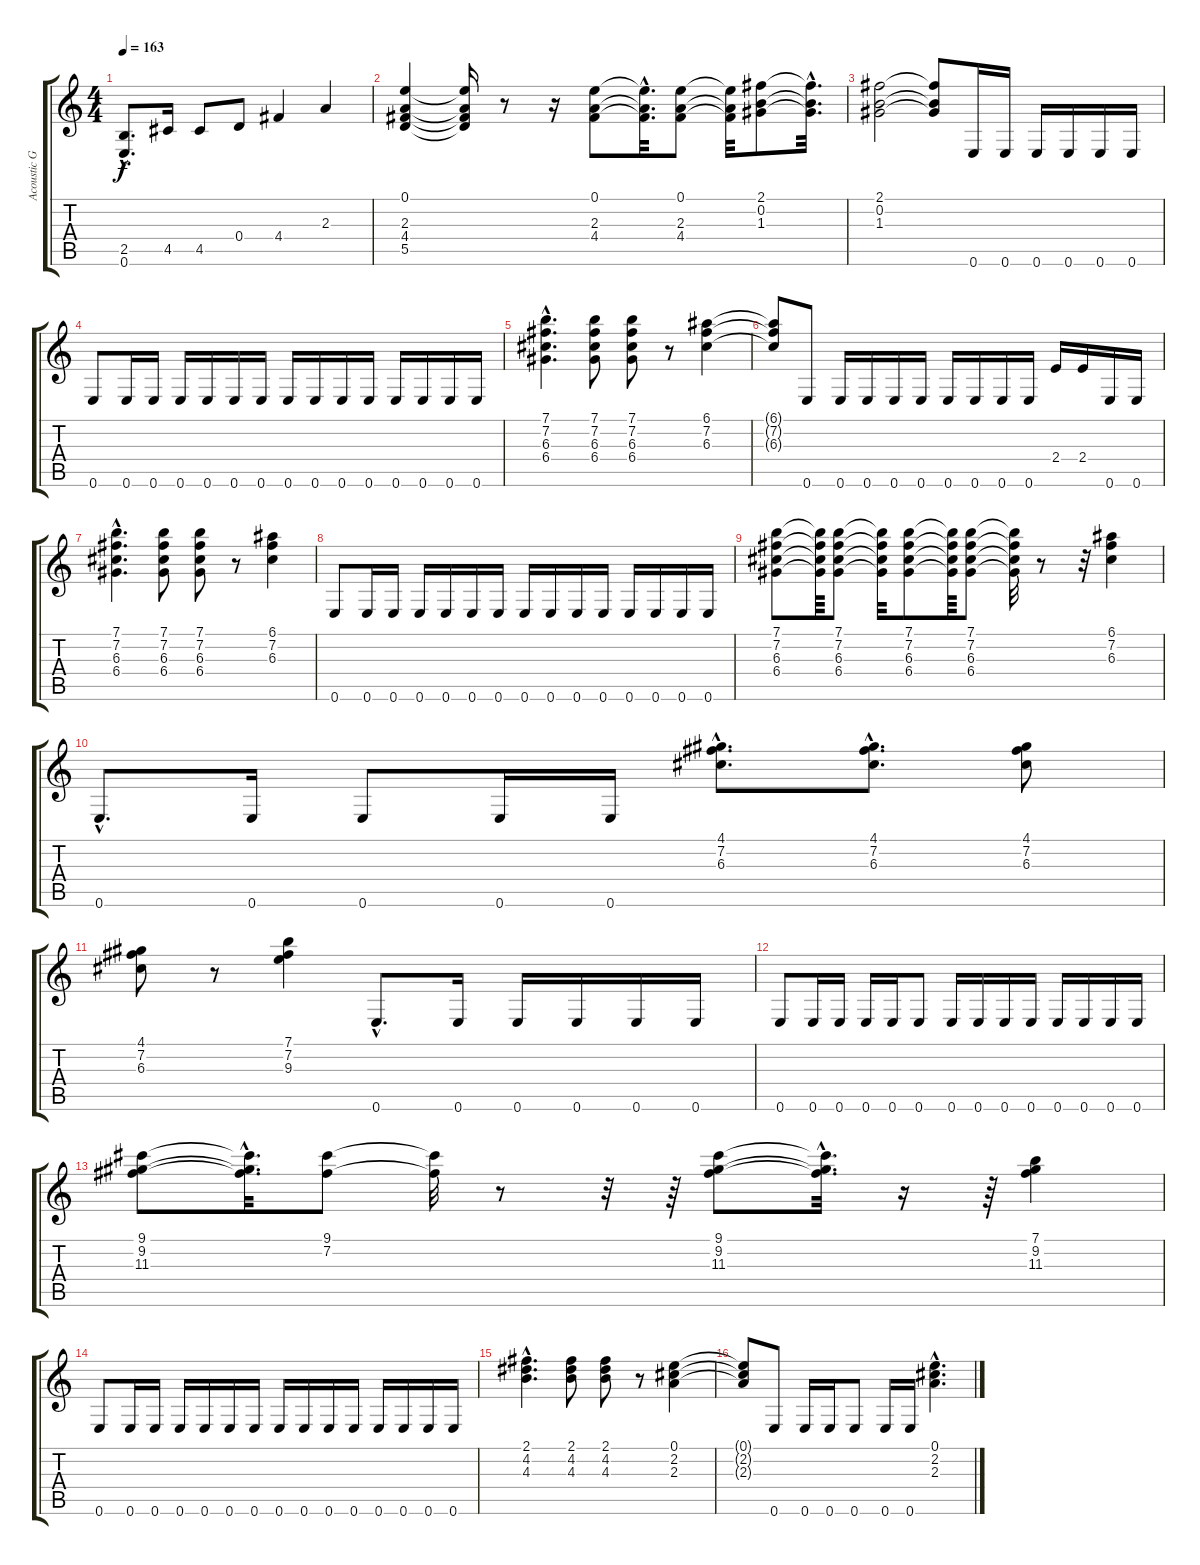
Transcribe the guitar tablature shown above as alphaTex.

\track ("Acoustic Guitar" "Acoustic G") {instrument acousticguitarsteel}
\staff {score tabs}
\tuning (E4 B3 G3 D3 A2 E2) {hide}
\ts (4 4)
\tempo 163
\clef g2
\ks c
(2.5{hac} 0.6{hac}).8{d dy f} 4.5.16 4.5.8 0.4.8 4.4.4 2.3.4 |
(0.1 2.3 4.4 5.5).4 (0.1{t} 2.3{t} 4.4{t} 5.5{t}).16 r.8 r.16 (0.1 2.3 4.4).8 (0.1{hac t} 2.3{hac t} 4.4{hac t}).32{d} (0.1 2.3 4.4).8 (0.1{t} 2.3{t} 4.4{t}).32 (2.1 0.2 1.3).8 (2.1{hac t} 0.2{hac t} 1.3{hac t}).32{d} |
(2.1 0.2 1.3).2 (2.1{t} 0.2{t} 1.3{t}).8 0.6.16 0.6.16 0.6.16 0.6.16 0.6.16 0.6.16 |
0.6.8 0.6.16 0.6.16 0.6.16 0.6.16 0.6.16 0.6.16 0.6.16 0.6.16 0.6.16 0.6.16 0.6.16 0.6.16 0.6.16 0.6.16 |
(7.1{hac} 7.2{hac} 6.3{hac} 6.4{hac}).4{d} (7.1 7.2 6.3 6.4).8 (7.1 7.2 6.3 6.4).8 r.8 (6.1 7.2 6.3).4 |
(6.1{t} 7.2{t} 6.3{t}).8 0.6.8 0.6.16 0.6.16 0.6.16 0.6.16 0.6.16 0.6.16 0.6.16 0.6.16 2.4.16 2.4.16 0.6.16 0.6.16 |
(7.1{hac} 7.2{hac} 6.3{hac} 6.4{hac}).4{d} (7.1 7.2 6.3 6.4).8 (7.1 7.2 6.3 6.4).8 r.8 (6.1 7.2 6.3).4 |
0.6.8 0.6.16 0.6.16 0.6.16 0.6.16 0.6.16 0.6.16 0.6.16 0.6.16 0.6.16 0.6.16 0.6.16 0.6.16 0.6.16 0.6.16 |
(7.1 7.2 6.3 6.4).8 (7.1{t} 7.2{t} 6.3{t} 6.4{t}).64 (7.1 7.2 6.3 6.4).8 (7.1{t} 7.2{t} 6.3{t} 6.4{t}).32 (7.1 7.2 6.3 6.4).8 (7.1{t} 7.2{t} 6.3{t} 6.4{t}).64 (7.1 7.2 6.3 6.4).8 (7.1{t} 7.2{t} 6.3{t} 6.4{t}).32 r.8 r.32 (6.1 7.2 6.3).4 |
0.6{hac}.8{d} 0.6.16 0.6.8 0.6.16 0.6.16 (4.1{hac} 7.2{hac} 6.3{hac}).8{d} (4.1{hac} 7.2{hac} 6.3{hac}).8{d} (4.1 7.2 6.3).8 |
(4.1 7.2 6.3).8 r.8 (7.1 7.2 9.3).4 0.6{hac}.8{d} 0.6.16 0.6.16 0.6.16 0.6.16 0.6.16 |
0.6.8 0.6.16 0.6.16 0.6.16 0.6.16 0.6.8 0.6.16 0.6.16 0.6.16 0.6.16 0.6.16 0.6.16 0.6.16 0.6.16 |
(9.1 9.2 11.3).8 (9.1{hac t} 9.2{hac t} 11.3{hac t}).32{d} (9.1 7.2).8 (9.1{t} 7.2{t}).32 r.8 r.32 r.64 (9.1 9.2 11.3).8 (9.1{hac t} 9.2{hac t} 11.3{hac t}).32{d} r.16 r.64 (7.1 9.2 11.3).4 |
0.6.8 0.6.16 0.6.16 0.6.16 0.6.16 0.6.16 0.6.16 0.6.16 0.6.16 0.6.16 0.6.16 0.6.16 0.6.16 0.6.16 0.6.16 |
(2.1{hac} 4.2{hac} 4.3{hac}).4{d} (2.1 4.2 4.3).8 (2.1 4.2 4.3).8 r.8 (0.1 2.2 2.3).4 |
(0.1{t} 2.2{t} 2.3{t}).8 0.6.8 0.6.16 0.6.16 0.6.8 0.6.16 0.6.16 (0.1{hac} 2.2{hac} 2.3{hac}).4{d}
